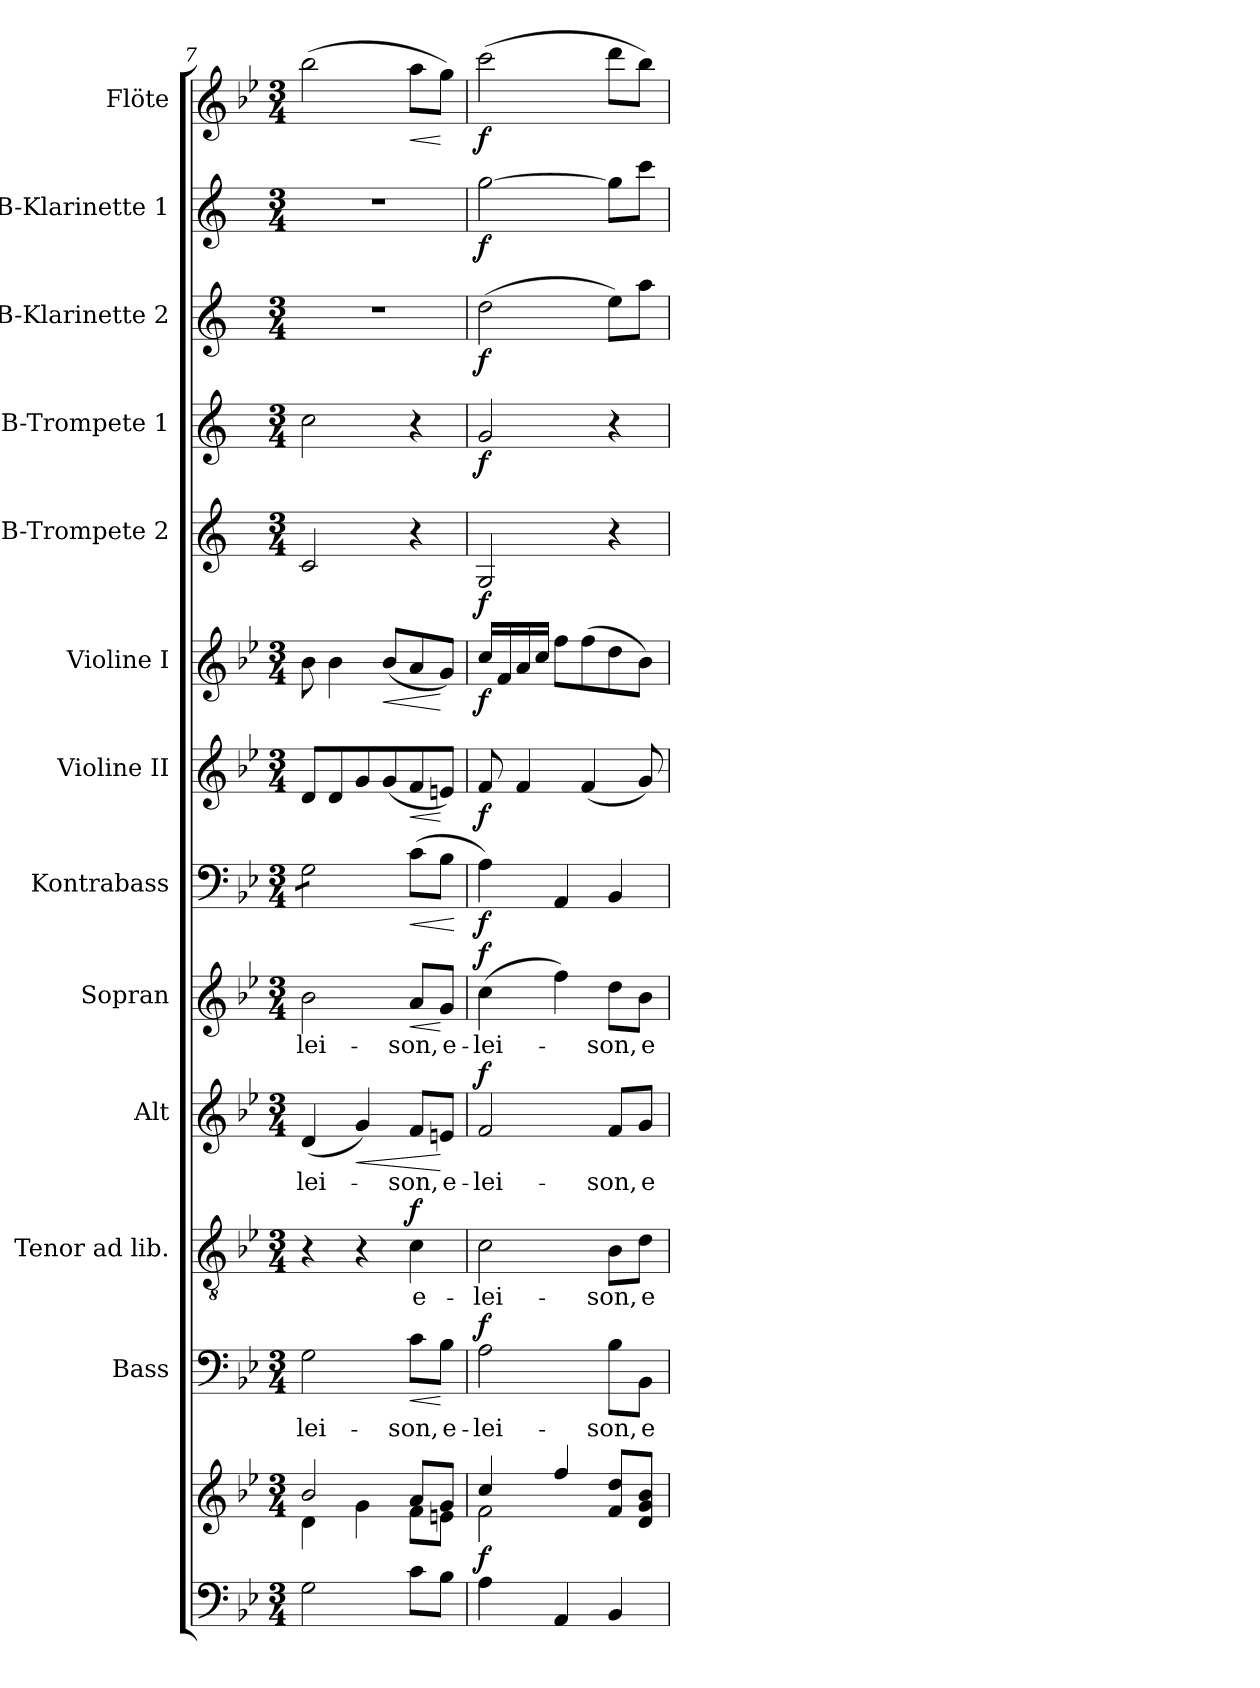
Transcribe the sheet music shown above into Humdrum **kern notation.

**kern	**kern	**dynam	**kern	**text	**dynam	**kern	**text	**dynam	**kern	**text	**dynam	**kern	**text	**dynam	**kern	**dynam	**kern	**dynam	**kern	**dynam	**kern	**dynam	**kern	**dynam	**kern	**dynam	**kern	**dynam	**kern	**dynam
*part13	*part13	*part13	*part12	*part12	*part12	*part11	*part11	*part11	*part10	*part10	*part10	*part9	*part9	*part9	*part8	*part8	*part7	*part7	*part6	*part6	*part5	*part5	*part4	*part4	*part3	*part3	*part2	*part2	*part1	*part1
*staff14	*staff13	*staff13/14	*staff12	*staff12	*staff12	*staff11	*staff11	*staff11	*staff10	*staff10	*staff10	*staff9	*staff9	*staff9	*staff8	*staff8	*staff7	*staff7	*staff6	*staff6	*staff5	*staff5	*staff4	*staff4	*staff3	*staff3	*staff2	*staff2	*staff1	*staff1
*	*	*	*I"Bass	*	*	*I"Tenor ad lib.	*	*	*I"Alt	*	*	*I"Sopran	*	*	*I"Kontrabass	*	*I"Violine II	*	*I"Violine I	*	*I"B-Trompete 2	*	*I"B-Trompete 1	*	*I"B-Klarinette 2	*	*I"B-Klarinette 1	*	*I"Flöte	*
*	*	*	*I'B.	*	*	*I'T.	*	*	*I'A.	*	*	*I'S.	*	*	*I'Kb.	*	*I'Vl. II	*	*I'Vl. I	*	*I'B Trp. 2	*	*I'B Trp. 1	*	*I'B Kl. 2	*	*I'B Kl. 1	*	*I'Fl.	*
*clefF4	*clefG2	*	*clefF4	*	*	*clefGv2	*	*	*clefG2	*	*	*clefG2	*	*	*clefF4	*	*clefG2	*	*clefG2	*	*clefG2	*	*clefG2	*	*clefG2	*	*clefG2	*	*clefG2	*
*	*	*	*	*	*	*	*	*	*	*	*	*	*	*	*ITrd7c12	*	*	*	*	*	*ITrd1c2	*	*ITrd1c2	*	*ITrd1c2	*	*ITrd1c2	*	*	*
*k[b-e-]	*k[b-e-]	*	*k[b-e-]	*	*	*k[b-e-]	*	*	*k[b-e-]	*	*	*k[b-e-]	*	*	*k[b-e-]	*	*k[b-e-]	*	*k[b-e-]	*	*k[b-e-]	*	*k[b-e-]	*	*k[b-e-]	*	*k[b-e-]	*	*k[b-e-]	*
*B-:	*B-:	*	*B-:	*	*	*B-:	*	*	*B-:	*	*	*B-:	*	*	*B-:	*	*B-:	*	*B-:	*	*B-:	*	*B-:	*	*B-:	*	*B-:	*	*B-:	*
*M3/4	*M3/4	*	*M3/4	*	*	*M3/4	*	*	*M3/4	*	*	*M3/4	*	*	*M3/4	*	*M3/4	*	*M3/4	*	*M3/4	*	*M3/4	*	*M3/4	*	*M3/4	*	*M3/4	*
=7	=7	=7	=7	=7	=7	=7	=7	=7	=7	=7	=7	=7	=7	=7	=7	=7	=7	=7	=7	=7	=7	=7	=7	=7	=7	=7	=7	=7	=7	=7
*	*^	*	*	*	*	*	*	*	*	*	*	*	*	*	*	*	*	*	*	*	*	*	*	*	*	*	*	*	*	*
!	!	!	!	!	!LO:LY:b	!	!	!	!	!	!LO:LY:b	!	!	!LO:LY:b	!	!	!	!	!	!	!	!	!	!	!	!	!	!	!	!	!
*	*	*	*	*	*	*	*	*	*	*	*	*	*	*	*	*tremolo	*	*	*	*	*	*	*	*	*	*	*	*	*	*	*
2G\	2b-/	4d\	.	2G\	-lei-	.	4r	.	.	(<4d/	-lei-	.	2b-\	-lei-	.	8GG\L	.	8d/L	.	8b-\	.	2B-/	.	2b-\	.	2.r	.	2.r	.	(>2bb-\	.
.	.	.	.	.	.	.	.	.	.	.	.	.	.	.	.	8GG\	.	8d/	.	4b-\	.	.	.	.	.	.	.	.	.	.	.
!	!	!	!	!	!	!	!	!	!	!	!	!LO:HP:b	!	!	!	!	!	!	!	!	!	!	!	!	!	!	!	!	!	!	!
.	.	4g\	.	.	.	.	4r	.	.	4g/)	.	<	.	.	.	8GG\	.	8g/	.	.	.	.	.	.	.	.	.	.	.	.	.
!	!	!	!	!	!	!	!	!	!	!	!	!	!	!	!	!	!	!	!	!	!LO:HP:b	!	!	!	!	!	!	!	!	!	!
.	.	.	.	.	.	.	.	.	.	.	.	.	.	.	.	8GG\J	.	(<8g/	.	(<8b-/L	<	.	.	.	.	.	.	.	.	.	.
*	*	*	*	*	*	*	*	*	*	*	*	*	*	*	*	*Xtremolo	*	*	*	*	*	*	*	*	*	*	*	*	*	*	*
!	!	!	!	!	!LO:LY:b	!LO:HP:b	!	!LO:LY:b	!LO:DY:a	!	!LO:LY:b	!	!	!LO:LY:b	!LO:HP:b	!	!LO:HP:b	!	!LO:HP:b	!	!	!	!	!	!	!	!	!	!	!	!LO:HP:b
8c\L	8a/L	8f\L	.	8c\L	-son,	<	4c\	e-	f	8f/L	-son,	.	8a/L	-son,	<	(>8C\L	<	8f/	<	8a/	.	4r	.	4r	.	.	.	.	.	8aa\L	<
!	!	!	!	!	!LO:LY:b	!	!	!	!	!	!LO:LY:b	!	!	!LO:LY:b	!	!	!	!	!	!	!	!	!	!	!	!	!	!	!	!	!
8B-\J	8g/J	8en\J	.	8B-\J	e-	[	.	.	.	8en/J	e-	[	8g/J	e-	[	8BB-\J	.	8en/J)	[	8g/J)	[	.	.	.	.	.	.	.	.	8gg\J)	[
*	*v	*v	*	*	*	*	*	*	*	*	*	*	*	*	*	*	*	*	*	*	*	*	*	*	*	*	*	*	*	*	*
.	.	.	.	.	.	.	.	.	.	.	.	.	.	.	.	[	.	.	.	.	.	.	.	.	.	.	.	.	.	.
=8	=8	=8	=8	=8	=8	=8	=8	=8	=8	=8	=8	=8	=8	=8	=8	=8	=8	=8	=8	=8	=8	=8	=8	=8	=8	=8	=8	=8	=8	=8
*	*^	*	*	*	*	*	*	*	*	*	*	*	*	*	*	*	*	*	*	*	*	*	*	*	*	*	*	*	*	*
!	!	!	!LO:DY:b	!	!LO:LY:b	!LO:DY:a	!	!LO:LY:b	!	!	!LO:LY:b	!LO:DY:a	!	!LO:LY:b	!LO:DY:a	!	!LO:DY:b	!	!LO:DY:b	!	!LO:DY:b	!	!LO:DY:b	!	!LO:DY:b	!	!LO:DY:b	!	!LO:DY:b	!	!LO:DY:b
4A\	4cc/	2f\	f	2A\	-lei-	f	2c\	-lei-	.	2f/	-lei-	f	(>4cc\	-lei-	f	4AA\)	f	8f/	f	16cc/LL	f	2F/	f	2f/	f	(>2cc\	f	[2ff\	f	(>2ccc\	f
.	.	.	.	.	.	.	.	.	.	.	.	.	.	.	.	.	.	.	.	16f/	.	.	.	.	.	.	.	.	.	.	.
.	.	.	.	.	.	.	.	.	.	.	.	.	.	.	.	.	.	4f/	.	16a/	.	.	.	.	.	.	.	.	.	.	.
.	.	.	.	.	.	.	.	.	.	.	.	.	.	.	.	.	.	.	.	16cc/JJ	.	.	.	.	.	.	.	.	.	.	.
4AA/	4ff/	.	.	.	.	.	.	.	.	.	.	.	4ff\)	.	.	4AAA/	.	.	.	8ff\L	.	.	.	.	.	.	.	.	.	.	.
.	.	.	.	.	.	.	.	.	.	.	.	.	.	.	.	.	.	(<4f/	.	(>8ff\	.	.	.	.	.	.	.	.	.	.	.
!	!	!	!	!	!LO:LY:b	!	!	!LO:LY:b	!	!	!LO:LY:b	!	!	!LO:LY:b	!	!	!	!	!	!	!	!	!	!	!	!	!	!	!	!	!
4BB-/	8f/ 8dd/L	4ryy	.	8B-\L	-son,	.	8B-\L	-son,	.	8f/L	-son,	.	8dd\L	-son,	.	4BBB-/	.	.	.	8dd\	.	4r	.	4r	.	8dd\L)	.	8ff\L]	.	8ddd\L	.
!	!	!	!	!	!LO:LY:b	!	!	!LO:LY:b	!	!	!LO:LY:b	!	!	!LO:LY:b	!	!	!	!	!	!	!	!	!	!	!	!	!	!	!	!	!
.	8d/ 8g/ 8b-/J	.	.	8BB-\J	e-	.	8d\J	e-	.	8g/J	e-	.	8b-\J	e-	.	.	.	8g/)	.	8b-\J)	.	.	.	.	.	8gg\J	.	8bb-\J	.	8bb-\J)	.
*	*v	*v	*	*	*	*	*	*	*	*	*	*	*	*	*	*	*	*	*	*	*	*	*	*	*	*	*	*	*	*	*
=	=	=	=	=	=	=	=	=	=	=	=	=	=	=	=	=	=	=	=	=	=	=	=	=	=	=	=	=	=	=
*-	*-	*-	*-	*-	*-	*-	*-	*-	*-	*-	*-	*-	*-	*-	*-	*-	*-	*-	*-	*-	*-	*-	*-	*-	*-	*-	*-	*-	*-	*-
